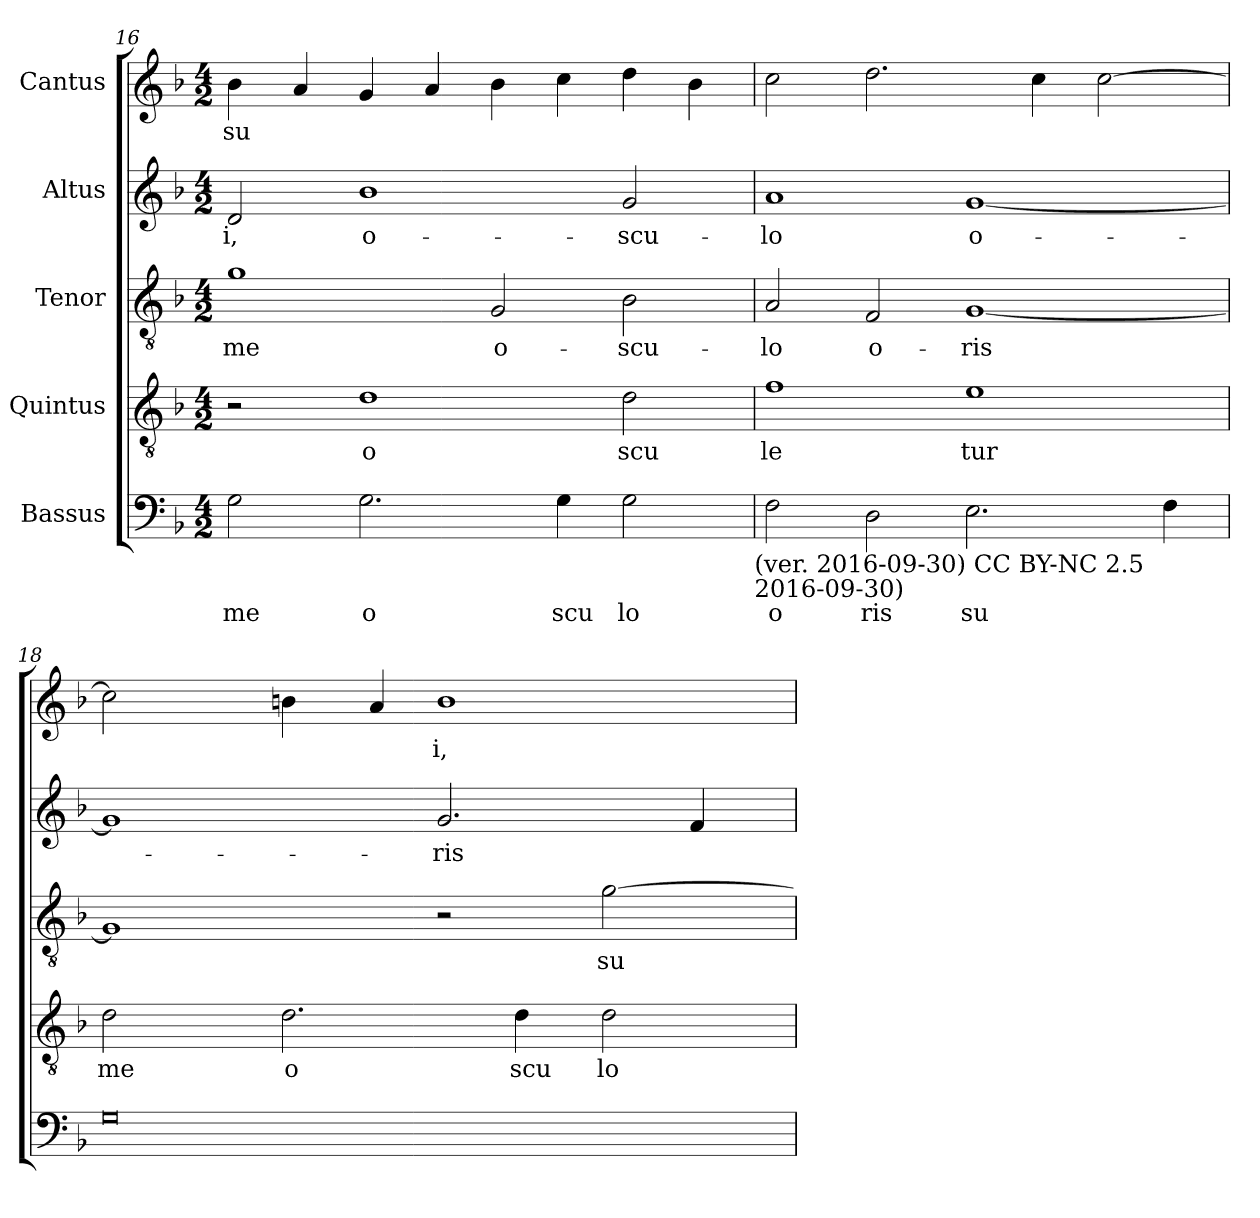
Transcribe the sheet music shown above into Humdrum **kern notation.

**kern	**text	**kern	**text	**kern	**text	**kern	**text	**kern	**text
*part5	*part5	*part4	*part4	*part3	*part3	*part2	*part2	*part1	*part1
*staff5	*staff5	*staff4	*staff4	*staff3	*staff3	*staff2	*staff2	*staff1	*staff1
*I"Bassus	*	*I"Quintus	*	*I"Tenor	*	*I"Altus	*	*I"Cantus	*
*clefF4	*	*clefGv2	*	*clefGv2	*	*clefG2	*	*clefG2	*
*k[b-]	*	*k[b-]	*	*k[b-]	*	*k[b-]	*	*k[b-]	*
*F:	*	*F:	*	*F:	*	*F:	*	*F:	*
*M4/2	*	*M4/2	*	*M4/2	*	*M4/2	*	*M4/2	*
=16	=16	=16	=16	=16	=16	=16	=16	=16	=16
!	!LO:LY:b:cj	!	!	!	!LO:LY:b:cj	!	!LO:LY:b:cj	!	!LO:LY:b:cj
2G\	me	2r	.	1g	me	2d/	-i,	4b-\	su
.	.	.	.	.	.	.	.	4a/	.
!	!LO:LY:b:cj	!	!LO:LY:b:cj	!	!	!	!LO:LY:b:cj	!	!
2.G\	o	1d	o	.	.	1b-	o-	4g/	.
.	.	.	.	.	.	.	.	4a/	.
!	!	!	!	!	!LO:LY:b:cj	!	!	!	!
.	.	.	.	2G/	o-	.	.	4b-\	.
!	!LO:LY:b:cj	!	!	!	!	!	!	!	!
4G\	scu	.	.	.	.	.	.	4cc\	.
!	!LO:LY:b:cj	!	!LO:LY:b:cj	!	!LO:LY:b:cj	!	!LO:LY:b:cj	!	!
2G\	lo	2d\	scu	2B-\	-scu-	2g/	-scu-	4dd\	.
.	.	.	.	.	.	.	.	4b-\	.
!LO:TX:b:t=(ver. 2016-09-30) CC BY-NC 2.5	!	!	!	!	!	!	!	!	!
!LO:TX:b:t=2016-09-30)	!	!	!	!	!	!	!	!	!
=17	=17	=17	=17	=17	=17	=17	=17	=17	=17
!	!LO:LY:b:cj	!	!LO:LY:b:cj	!	!LO:LY:b:cj	!	!LO:LY:b:cj	!	!
2F\	o	1f	le	2A/	-lo	1a	-lo	2cc\	.
!	!LO:LY:b:cj	!	!	!	!LO:LY:b:cj	!	!	!	!
2D\	ris	.	.	2F/	o-	.	.	2.dd\	.
!	!LO:LY:b:cj	!	!LO:LY:b:cj	!	!LO:LY:b:cj	!	!LO:LY:b:rj	!	!
2.E\	su	1e	tur	[>1G	-ris	[>1g	o-	.	.
.	.	.	.	.	.	.	.	4cc\	.
.	.	.	.	.	.	.	.	[<2cc\	.
4F\	.	.	.	.	.	.	.	.	.
!!LO:PB:g=z
=18	=18	=18	=18	=18	=18	=18	=18	=18	=18
!	!	!	!LO:LY:b:cj	!	!	!	!	!	!
*^	*	*	*	*^	*	*^	*	*	*
*	*	*	*	*	*	*	*	*	*^	*	*	*
0G	4ryy	.	2d\	me	1G]	64ryy	.	1g]	2ryy	2ryy	.	2cc\]	.
.	.	.	.	.	.	1ryy	.	.	.	.	.	.	.
.	8ryy	.	.	.	.	.	.	.	.	.	.	.	.
.	32.ryy	.	.	.	.	.	.	.	.	.	.	.	.
.	1ryy	.	.	.	.	.	.	.	.	.	.	.	.
!	!	!	!	!LO:LY:b:cj	!	!	!	!	!	!	!	!	!
.	.	.	2.d\	o	.	.	.	.	64ryy	32ryy	.	4bn\	.
.	.	.	.	.	.	.	.	.	1ryy	.	.	.	.
.	.	.	.	.	.	.	.	.	.	1ryy	.	.	.
.	.	.	.	.	.	.	.	.	.	.	.	4a/	.
!	!	!	!	!	!	!	!	!	!	!	!LO:LY:b	!	!LO:LY:b:cj
.	.	.	.	.	2r	.	.	2.g/	.	.	-ris	1b	i,
.	.	.	.	.	.	2ryy	.	.	.	.	.	.	.
!	!	!	!	!LO:LY:b:cj	!	!	!	!	!	!	!	!	!
.	.	.	4d\	scu	.	.	.	.	.	.	.	.	.
.	2ryy	.	.	.	.	.	.	.	.	.	.	.	.
!	!	!	!	!LO:LY:b:cj	!	!	!LO:LY:b:cj	!	!	!	!	!	!
.	.	.	2d\	lo	[>2g\	.	su-	.	.	.	.	.	.
.	.	.	.	.	.	4ryy	.	.	4ryy	.	.	.	.
.	.	.	.	.	.	.	.	.	.	4...ryy	.	.	.
.	.	.	.	.	.	.	.	4f/	.	.	.	.	.
.	.	.	.	.	.	8...ryy	.	.	8...ryy	.	.	.	.
.	16ryy	.	.	.	.	.	.	.	.	.	.	.	.
.	64ryy	.	.	.	.	.	.	.	.	.	.	.	.
*	*	*	*	*	*v	*v	*	*	*	*	*	*	*
*v	*v	*	*	*	*	*	*v	*v	*v	*	*	*
=	=	=	=	=	=	=	=	=	=
*-	*-	*-	*-	*-	*-	*-	*-	*-	*-
